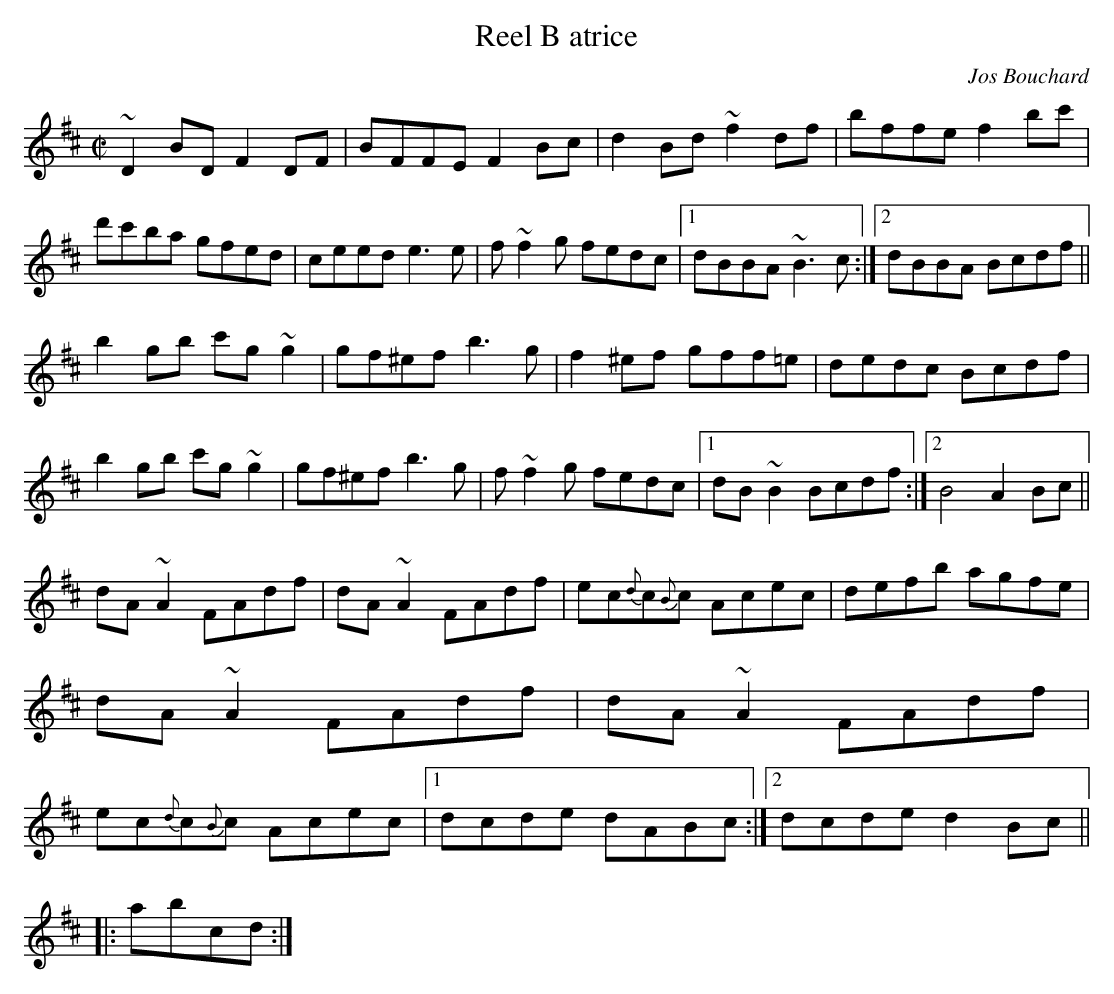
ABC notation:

X:1
T: Reel B atrice
O: Jos Bouchard
M: C|
L: 1/8
K:Bm
~D2BD F2DF|BFFE F2 Bc|d2Bd ~f2df|bffe f2bc'| d'c'ba gfed|ceed e3e|f~f2g fedc|1 dBBA ~B3c:|2 dBBA Bcdf||
b2gb c'g~g2|gf^ef b3g|f2^ef gff=e|dedc Bcdf|b2gb c'g~g2|gf^ef b3g|f~f2g fedc|1dB~B2 Bcdf:|2 B4 A2Bc||
dA~A2 FAdf|dA~A2 FAdf|ec{d}c{B}c Acec|defb agfe|dA~A2 FAdf|dA~A2 FAdf|ec{d}c{B}c Acec|1 dcde dABc:|2 dcde d2Bc||
|: abcd :|
